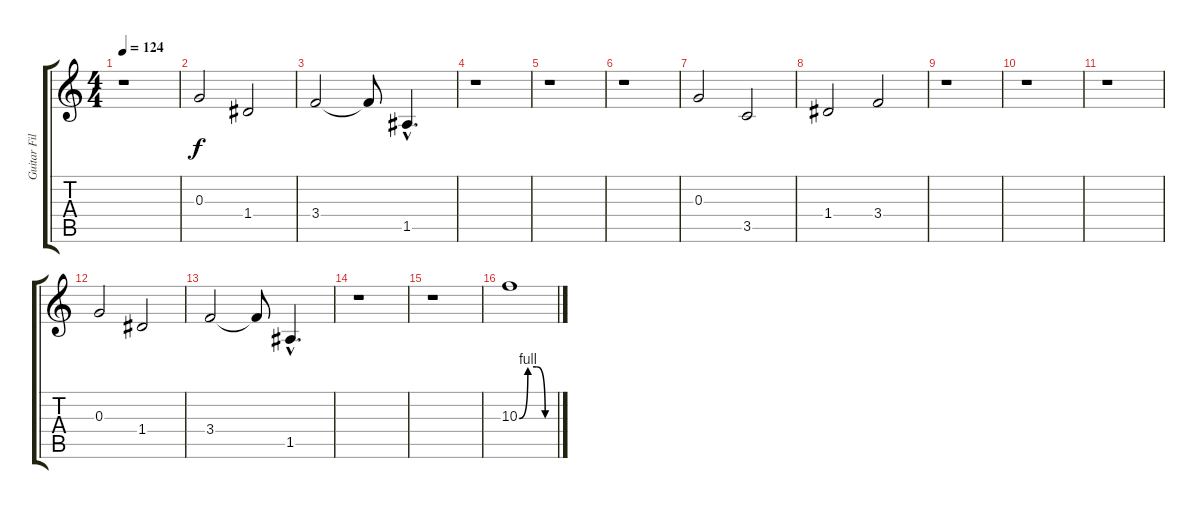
\track ("Guitar Fills" "Guitar Fil") {instrument distortionguitar}
\staff {score tabs}
\tuning (E4 B3 G3 D3 A2 E2) {hide}
\ts (4 4)
\tempo 124
\clef g2
\ks c
r.1{dy f} |
0.3.2 1.4.2 |
3.4.2 3.4{t}.8 1.5{hac}.4{d} |
r.1 |
r.1 |
r.1 |
0.3.2 3.5.2 |
1.4.2 3.4.2 |
r.1 |
r.1 |
r.1 |
0.3.2 1.4.2 |
3.4.2 3.4{t}.8 1.5{hac}.4{d} |
r.1 |
r.1 |
10.3{be (custom 0 0 15 4 30 4 45 0 60 0)}.1
